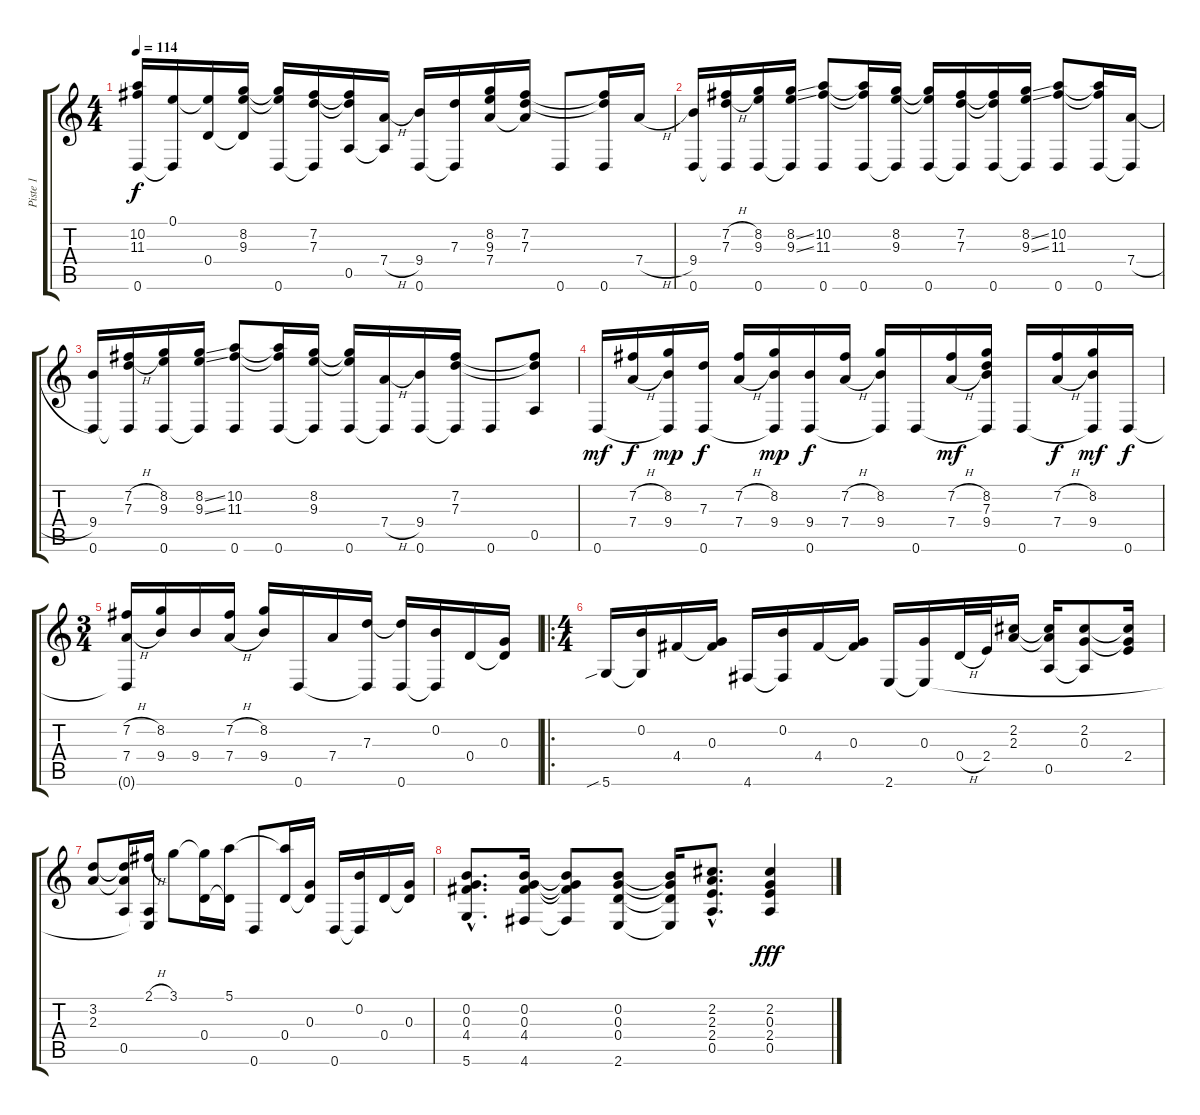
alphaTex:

\track ("Piste 1" "Piste 1") {instrument acousticguitarsteel}
\staff {score tabs}
\tuning (E4 B3 G3 D3 A2 D2) {hide}
\ts (4 4)
\tempo 114
\clef g2
\ks c
(10.2 11.3 0.6).16{dy f} (0.1 0.6{t}).16 (0.1{t} 0.4).16 (8.2 9.3 0.4{t}).16 (8.2{t} 9.3{t} 0.6).16 (7.2 7.3 0.6{t}).16 (7.2{t} 7.3{t} 0.5).16 (7.4{h} 0.5{t}).16 (9.4 0.6).16 (7.3 0.6{t}).16 (8.2 9.3 7.4).16 (7.2 7.3 7.4{t}).16 0.6.8 (7.2{t} 7.3{t} 0.6).16 7.4{h}.16 |
(9.4 0.6).16 (7.2{h} 7.3{h} 0.6{t}).16 (8.2 9.3 0.6).16 (8.2{ss} 9.3{ss} 0.6{t}).16 (10.2 11.3 0.6).8 (10.2{t} 11.3{t} 0.6).16 (8.2 9.3 0.6{t}).16 (8.2{t} 9.3{t} 0.6).16 (7.2 7.3 0.6{t}).16 (7.2{t} 7.3{t} 0.6).16 (8.2{ss} 9.3{ss} 0.6{t}).16 (10.2 11.3 0.6).8 (10.2{t} 11.3{t} 0.6).16 (7.4{h} 0.6{t}).16 |
(9.4 0.6).16 (7.2{h} 7.3{h} 0.6{t}).16 (8.2 9.3 0.6).16 (8.2{ss} 9.3{ss} 0.6{t}).16 (10.2 11.3 0.6).8 (10.2{t} 11.3{t} 0.6).16 (8.2 9.3 0.6{t}).16 (8.2{t} 9.3{t} 0.6).16 (7.4{h} 0.6{t}).16 (9.4 0.6).16 (7.2 7.3 0.6{t}).16 0.6.8 (7.2{t} 7.3{t} 0.5).8 |
0.6.16{dy mf} (7.2{h} 7.4{h}).16{dy f} (8.2 9.4 0.6{t}).16{dy mp} (7.3 0.6).16{dy f} (7.2{h} 7.4{h}).16 (8.2 9.4 0.6{t}).16{dy mp} (9.4 0.6).16{dy f} (7.2{h} 7.4{h}).16 (8.2 9.4 0.6{t}).16 0.6.16 (7.2{h} 7.4{h}).16{dy mf} (8.2 7.3 9.4 0.6{t}).16 0.6.16 (7.2{h} 7.4{h}).16{dy f} (8.2 9.4 0.6{t}).16{dy mf} 0.6.16{dy f} |
\ts (3 4)
(7.2{h} 7.4{h} 0.6{t}).16 (8.2 9.4).16 9.4.16 (7.2{h} 7.4{h}).16 (8.2 9.4).16 0.6.16 7.4.16 (7.3 0.6{t}).16 (7.3{t} 0.6).16 (0.2 0.6{t}).16 0.4.16 (0.3 0.4{t}).16 |
\ro
\ts (4 4)
5.6{sib}.16 (0.2 5.6{t}).16 4.4.16 (0.3 4.4{t}).16 4.6.16 (0.2 4.6{t}).16 4.4.16 (0.3 4.4{t}).16 2.6.16 (0.3 2.6{t}).16 0.4{h}.32 2.4.32 (2.2 2.3).16 (2.2{t} 2.3{t} 0.5).16 (2.2 0.3 0.5{t}).8 (2.2{t} 0.3{t} 2.4).16 |
(3.2 2.3).8 (3.2{t} 2.3{t} 0.5).16 (2.1{h} 0.5{t} 2.6{t}).16 3.1.8 (3.1{t} 0.4).16 (5.1 0.4{t}).16 0.6.8 (5.1{t} 0.4).16 (0.3 0.4{t}).16 0.6.16 (0.2 0.6{t}).16 0.4.16 (0.3 0.4{t}).16 |
(0.2{hac} 0.3{hac} 4.4{hac} 5.6{hac}).8{d} (0.2 0.3 4.4 4.6).16 (0.2{t} 0.3{t} 4.4{t} 4.6{t}).8 (0.2 0.3 0.4 2.6).8 (0.2{t} 0.3{t} 0.4{t} 2.6{t}).16 (2.2{hac} 2.3{hac} 2.4{hac} 0.5{hac}).8{d} (2.2 0.3 2.4 0.5).4{dy fff}
